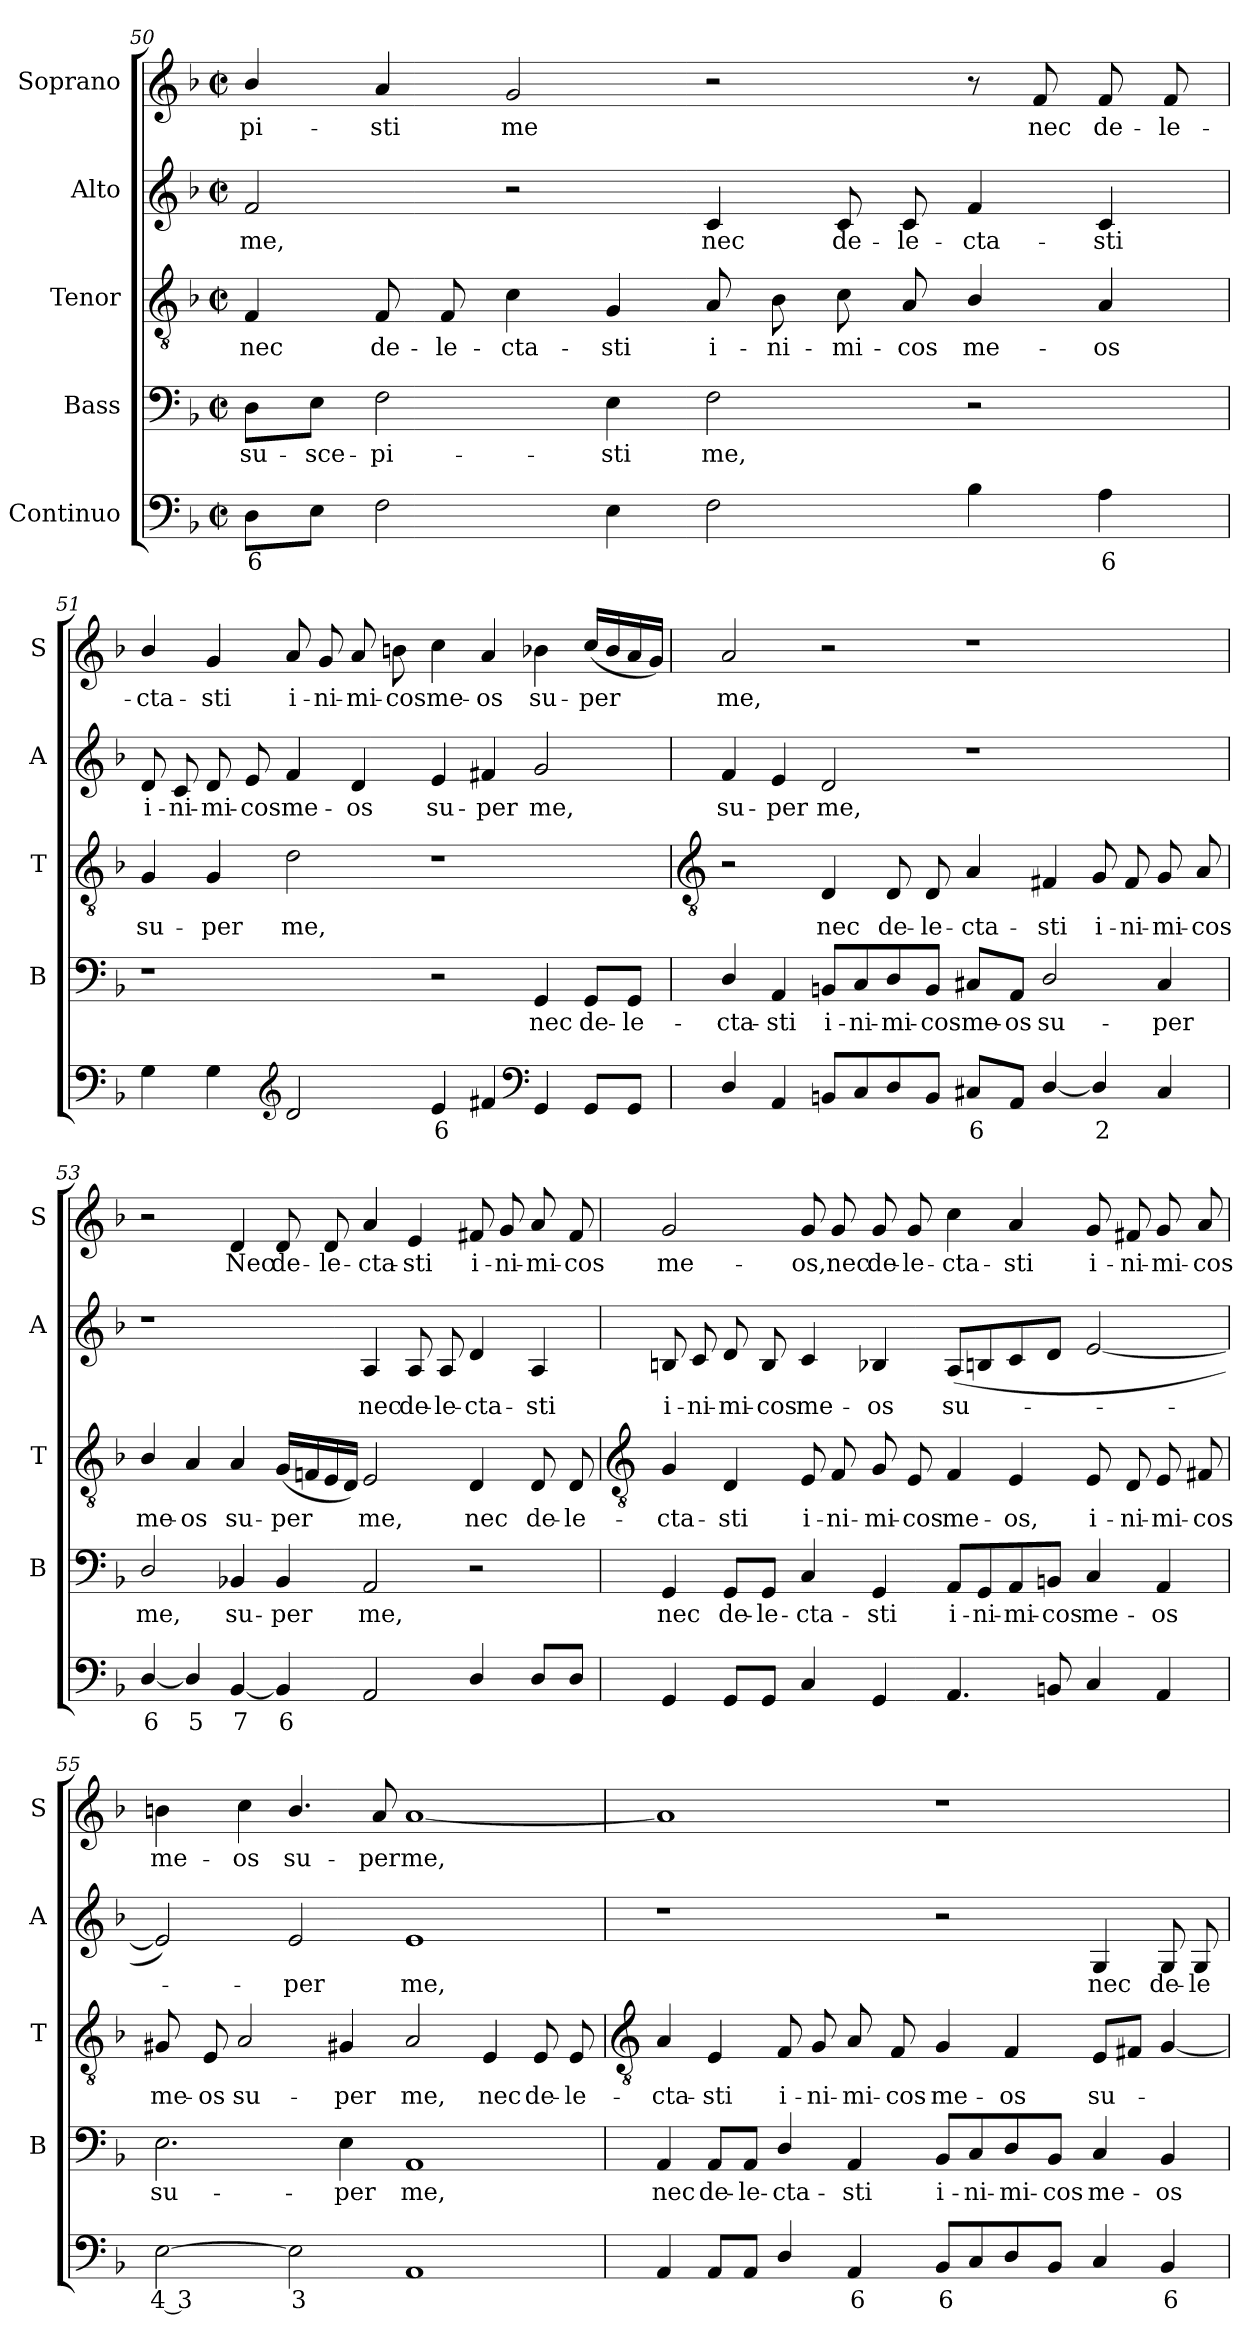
**kern	**text	**kern	**text	**kern	**text	**kern	**text	**kern	**text
*part5	*part5	*part4	*part4	*part3	*part3	*part2	*part2	*part1	*part1
*staff5	*staff5	*staff4	*staff4	*staff3	*staff3	*staff2	*staff2	*staff1	*staff1
*I"Continuo	*	*I"Bass	*	*I"Tenor	*	*I"Alto	*	*I"Soprano	*
*	*	*I'B	*	*I'T	*	*I'A	*	*I'S	*
!!LO:LB:g=z
*clefF4	*	*clefF4	*	*clefGv2	*	*clefG2	*	*clefG2	*
*k[b-]	*	*k[b-]	*	*k[b-]	*	*k[b-]	*	*k[b-]	*
*F:	*	*F:	*	*F:	*	*F:	*	*F:	*
*M4/2	*	*M4/2	*	*M4/2	*	*M4/2	*	*M4/2	*
*met(c|)	*	*met(c|)	*	*met(c|)	*	*met(c|)	*	*met(c|)	*
=50	=50	=50	=50	=50	=50	=50	=50	=50	=50
!	!LO:LY:b	!	!LO:LY:b	!	!LO:LY:b	!	!LO:LY:b	!	!LO:LY:b
8DL	6	8D\L	su-	4F	nec	2f	me,	4b-/	-pi-
!	!	!	!LO:LY:b	!	!	!	!	!	!
8EJ	.	8E\J	-sce-	.	.	.	.	.	.
!	!	!	!LO:LY:b	!	!LO:LY:b	!	!	!	!LO:LY:b
2F	.	2F	-pi-	8F	de-	.	.	4a	-sti
!	!	!	!	!	!LO:LY:b	!	!	!	!
.	.	.	.	8F	-le-	.	.	.	.
!	!	!	!	!	!LO:LY:b	!	!	!	!LO:LY:b
.	.	.	.	4c	-cta-	2r	.	2g	me
!	!	!	!LO:LY:b	!	!LO:LY:b	!	!	!	!
4E	.	4E	-sti	4G	-sti	.	.	.	.
!	!	!	!LO:LY:b	!	!LO:LY:b	!	!LO:LY:b	!	!
2F	.	2F	me,	8A	i-	4c	nec	2r	.
!	!	!	!	!	!LO:LY:b	!	!	!	!
.	.	.	.	8B-	-ni-	.	.	.	.
!	!	!	!	!	!LO:LY:b	!	!LO:LY:b	!	!
.	.	.	.	8c	-mi-	8c	de-	.	.
!	!	!	!	!	!LO:LY:b	!	!LO:LY:b	!	!
.	.	.	.	8A	-cos	8c	-le-	.	.
!	!	!	!	!	!LO:LY:b	!	!LO:LY:b	!	!
4B-	.	2r	.	4B-/	me-	4f	-cta-	8r	.
!	!	!	!	!	!	!	!	!	!LO:LY:b
.	.	.	.	.	.	.	.	8f	nec
!	!LO:LY:b	!	!	!	!LO:LY:b	!	!LO:LY:b	!	!LO:LY:b
4A	6	.	.	4A	-os	4c	-sti	8f	de-
!	!	!	!	!	!	!	!	!	!LO:LY:b
.	.	.	.	.	.	.	.	8f	-le-
=51	=51	=51	=51	=51	=51	=51	=51	=51	=51
!	!	!	!	!	!LO:LY:b	!	!LO:LY:b	!	!LO:LY:b
4G	.	1r	.	4G	su-	8d	i-	4b-/	-cta-
!	!	!	!	!	!	!	!LO:LY:b	!	!
.	.	.	.	.	.	8c	-ni-	.	.
!	!	!	!	!	!LO:LY:b	!	!LO:LY:b	!	!LO:LY:b
4G	.	.	.	4G	-per	8d	-mi-	4g	-sti
!	!	!	!	!	!	!	!LO:LY:b	!	!
.	.	.	.	.	.	8e	-cos	.	.
*clefG2	*	*	*	*	*	*	*	*	*
!	!	!	!	!	!LO:LY:b	!	!LO:LY:b	!	!LO:LY:b
2d	.	.	.	2d	me,	4f	me-	8a	i-
!	!	!	!	!	!	!	!	!	!LO:LY:b
.	.	.	.	.	.	.	.	8g	-ni-
!	!	!	!	!	!	!	!LO:LY:b	!	!LO:LY:b
.	.	.	.	.	.	4d	-os	8a	-mi-
!	!	!	!	!	!	!	!	!	!LO:LY:b
.	.	.	.	.	.	.	.	8bn	-cos
!	!LO:LY:b	!	!	!	!	!	!LO:LY:b	!	!LO:LY:b
4e	6	2r	.	1r	.	4e	su-	4cc	me-
!	!	!	!	!	!	!	!LO:LY:b	!	!LO:LY:b
4f#X	.	.	.	.	.	4f#X	-per	4a	-os
*clefF4	*	*	*	*	*	*	*	*	*
!	!	!	!LO:LY:b	!	!	!	!LO:LY:b	!	!LO:LY:b
4GG	.	4GG	nec	.	.	2g	me,	4b-X	su-
!	!	!	!LO:LY:b	!	!	!	!	!	!LO:LY:b
8GGL	.	8GG/L	de-	.	.	.	.	(<16ccLL	-per
.	.	.	.	.	.	.	.	16b-	.
!	!	!	!LO:LY:b	!	!	!	!	!	!
8GGJ	.	8GG/J	-le-	.	.	.	.	16a	.
.	.	.	.	.	.	.	.	16gJJ)	.
!!LO:LB:g=z
=52	=52	=52	=52	=52	=52	=52	=52	=52	=52
*	*	*	*	*clefGv2	*	*	*	*	*
!	!	!	!LO:LY:b	!	!	!	!LO:LY:b	!	!LO:LY:b
4D/	.	4D/	-cta-	2r	.	4f	su-	2a	me,
!	!	!	!LO:LY:b	!	!	!	!LO:LY:b	!	!
4AA	.	4AA	-sti	.	.	4e	-per	.	.
!	!	!	!LO:LY:b	!	!LO:LY:b	!	!LO:LY:b	!	!
8BBnL	.	8BBn/L	i-	4D	nec	2d	me,	2r	.
!	!	!	!LO:LY:b	!	!	!	!	!	!
8C	.	8C/	-ni-	.	.	.	.	.	.
!	!	!	!LO:LY:b	!	!LO:LY:b	!	!	!	!
8D	.	8D/	-mi-	8D	de-	.	.	.	.
!	!	!	!LO:LY:b	!	!LO:LY:b	!	!	!	!
8BBJ	.	8BB/J	-cos	8D	-le-	.	.	.	.
!	!LO:LY:b	!	!LO:LY:b	!	!LO:LY:b	!	!	!	!
8C#XL	6	8C#X/L	me-	4A	-cta-	1r	.	1r	.
!	!	!	!LO:LY:b	!	!	!	!	!	!
8AAJ	.	8AA/J	-os	.	.	.	.	.	.
!	!	!	!LO:LY:b	!	!LO:LY:b	!	!	!	!
[4D/	.	2D/	su-	4F#X	-sti	.	.	.	.
!	!LO:LY:b	!	!	!	!LO:LY:b	!	!	!	!
4D/]	2	.	.	8G	i-	.	.	.	.
!	!	!	!	!	!LO:LY:b	!	!	!	!
.	.	.	.	8F#	-ni-	.	.	.	.
!	!	!	!LO:LY:b	!	!LO:LY:b	!	!	!	!
4C#	.	4C#	-per	8G	-mi-	.	.	.	.
!	!	!	!	!	!LO:LY:b	!	!	!	!
.	.	.	.	8A	-cos	.	.	.	.
=53	=53	=53	=53	=53	=53	=53	=53	=53	=53
!	!LO:LY:b	!	!LO:LY:b	!	!LO:LY:b	!	!	!	!
[4D/	6	2D/	me,	4B-/	me-	1r	.	2r	.
!	!LO:LY:b	!	!	!	!LO:LY:b	!	!	!	!
4D/]	5	.	.	4A	-os	.	.	.	.
!	!LO:LY:b	!	!LO:LY:b	!	!LO:LY:b	!	!	!	!LO:LY:b
[4BB-	7	4BB-X	su-	4A	su-	.	.	4d	Nec
!	!LO:LY:b	!	!LO:LY:b	!	!LO:LY:b	!	!	!	!LO:LY:b
4BB-]	6	4BB-	-per	(<16GLL	-per	.	.	8d	de-
.	.	.	.	16Fn	.	.	.	.	.
!	!	!	!	!	!	!	!	!	!LO:LY:b
.	.	.	.	16E	.	.	.	8d	-le-
.	.	.	.	16DJJ)	.	.	.	.	.
!	!	!	!LO:LY:b	!	!LO:LY:b	!	!LO:LY:b	!	!LO:LY:b
2AA	.	2AA	me,	2E	me,	4A	nec	4a	-cta-
!	!	!	!	!	!	!	!LO:LY:b	!	!LO:LY:b
.	.	.	.	.	.	8A	de-	4e	-sti
!	!	!	!	!	!	!	!LO:LY:b	!	!
.	.	.	.	.	.	8A	-le-	.	.
!	!	!	!	!	!LO:LY:b	!	!LO:LY:b	!	!LO:LY:b
4D/	.	2r	.	4D	nec	4d	-cta-	8f#X	i-
!	!	!	!	!	!	!	!	!	!LO:LY:b
.	.	.	.	.	.	.	.	8g	-ni-
!	!	!	!	!	!LO:LY:b	!	!LO:LY:b	!	!LO:LY:b
8D/L	.	.	.	8D	de-	4A	-sti	8a	-mi-
!	!	!	!	!	!LO:LY:b	!	!	!	!LO:LY:b
8D/J	.	.	.	8D	-le-	.	.	8f#	-cos
!!LO:LB:g=z
=54	=54	=54	=54	=54	=54	=54	=54	=54	=54
*	*	*	*	*clefGv2	*	*	*	*	*
!	!	!	!LO:LY:b	!	!LO:LY:b	!	!LO:LY:b	!	!LO:LY:b
4GG	.	4GG	nec	4G	-cta-	8Bn	i-	2g	me-
!	!	!	!	!	!	!	!LO:LY:b	!	!
.	.	.	.	.	.	8c	-ni-	.	.
!	!	!	!LO:LY:b	!	!LO:LY:b	!	!LO:LY:b	!	!
8GGL	.	8GG/L	de-	4D	-sti	8d	-mi-	.	.
!	!	!	!LO:LY:b	!	!	!	!LO:LY:b	!	!
8GGJ	.	8GG/J	-le-	.	.	8B	-cos	.	.
!	!	!	!LO:LY:b	!	!LO:LY:b	!	!LO:LY:b	!	!LO:LY:b
4C	.	4C	-cta-	8E	i-	4c	me-	8g	-os,
!	!	!	!	!	!LO:LY:b	!	!	!	!LO:LY:b
.	.	.	.	8F	-ni-	.	.	8g	nec
!	!	!	!LO:LY:b	!	!LO:LY:b	!	!LO:LY:b	!	!LO:LY:b
4GG	.	4GG	-sti	8G	-mi-	4B-X	-os	8g	de-
!	!	!	!	!	!LO:LY:b	!	!	!	!LO:LY:b
.	.	.	.	8E	-cos	.	.	8g	-le-
!	!	!	!LO:LY:b	!	!LO:LY:b	!	!LO:LY:b	!	!LO:LY:b
4.AA	.	8AA/L	i-	4F	me-	(<8AL	su-	4cc	-cta-
!	!	!	!LO:LY:b	!	!	!	!	!	!
.	.	8GG/	-ni-	.	.	8Bn	.	.	.
!	!	!	!LO:LY:b	!	!LO:LY:b	!	!	!	!LO:LY:b
.	.	8AA/	-mi-	4E	-os,	8c	.	4a	-sti
!	!	!	!LO:LY:b	!	!	!	!	!	!
8BBn	.	8BBn/J	-cos	.	.	8dJ	.	.	.
!	!	!	!LO:LY:b	!	!LO:LY:b	!	!	!	!LO:LY:b
4C	.	4C	me-	8E	i-	[2e	.	8g	i-
!	!	!	!	!	!LO:LY:b	!	!	!	!LO:LY:b
.	.	.	.	8D	-ni-	.	.	8f#X	-ni-
!	!	!	!LO:LY:b	!	!LO:LY:b	!	!	!	!LO:LY:b
4AA	.	4AA	-os	8E	-mi-	.	.	8g	-mi-
!	!	!	!	!	!LO:LY:b	!	!	!	!LO:LY:b
.	.	.	.	8F#X	-cos	.	.	8a	-cos
=55	=55	=55	=55	=55	=55	=55	=55	=55	=55
!	!LO:LY:b	!	!LO:LY:b	!	!LO:LY:b	!	!	!	!LO:LY:b
[2E	4 3	2.E	su-	8G#X	me-	2e])	.	4bn	me-
!	!	!	!	!	!LO:LY:b	!	!	!	!
.	.	.	.	8E	-os	.	.	.	.
!	!	!	!	!	!LO:LY:b	!	!	!	!LO:LY:b
.	.	.	.	2A	su-	.	.	4cc	-os
!	!LO:LY:b	!	!	!	!	!	!LO:LY:b	!	!LO:LY:b
2E]	3	.	.	.	.	2e	per	4.b/	su-
!	!	!	!LO:LY:b	!	!LO:LY:b	!	!	!	!
.	.	4E	-per	4G#X	-per	.	.	.	.
!	!	!	!	!	!	!	!	!	!LO:LY:b
.	.	.	.	.	.	.	.	8a	-per
!	!	!	!LO:LY:b	!	!LO:LY:b	!	!LO:LY:b	!	!LO:LY:b
1AA	.	1AA	me,	2A	me,	1e	me,	[1a	me,
!	!	!	!	!	!LO:LY:b	!	!	!	!
.	.	.	.	4E	nec	.	.	.	.
!	!	!	!	!	!LO:LY:b	!	!	!	!
.	.	.	.	8E	de-	.	.	.	.
!	!	!	!	!	!LO:LY:b	!	!	!	!
.	.	.	.	8E	-le-	.	.	.	.
!!LO:LB:g=z
=56	=56	=56	=56	=56	=56	=56	=56	=56	=56
*	*	*	*	*clefGv2	*	*	*	*	*
!	!	!	!LO:LY:b	!	!LO:LY:b	!	!	!	!
4AA	.	4AA	nec	4A	-cta-	1r	.	1a]	.
!	!	!	!LO:LY:b	!	!LO:LY:b	!	!	!	!
8AAL	.	8AA/L	de-	4E	-sti	.	.	.	.
!	!	!	!LO:LY:b	!	!	!	!	!	!
8AAJ	.	8AA/J	-le-	.	.	.	.	.	.
!	!	!	!LO:LY:b	!	!LO:LY:b	!	!	!	!
4D/	.	4D/	-cta-	8F	i-	.	.	.	.
!	!	!	!	!	!LO:LY:b	!	!	!	!
.	.	.	.	8G	-ni-	.	.	.	.
!	!LO:LY:b	!	!LO:LY:b	!	!LO:LY:b	!	!	!	!
4AA	6	4AA	-sti	8A	-mi-	.	.	.	.
!	!	!	!	!	!LO:LY:b	!	!	!	!
.	.	.	.	8F	-cos	.	.	.	.
!	!LO:LY:b	!	!LO:LY:b	!	!LO:LY:b	!	!	!	!
8BB-L	6	8BB-/L	i-	4G	me-	2r	.	1r	.
!	!	!	!LO:LY:b	!	!	!	!	!	!
8C	.	8C/	-ni-	.	.	.	.	.	.
!	!	!	!LO:LY:b	!	!LO:LY:b	!	!	!	!
8D	.	8D/	-mi-	4F	-os	.	.	.	.
!	!	!	!LO:LY:b	!	!	!	!	!	!
8BB-J	.	8BB-/J	-cos	.	.	.	.	.	.
!	!	!	!LO:LY:b	!	!LO:LY:b	!	!LO:LY:b	!	!
4C	.	4C	me-	8EL	su-	4G	nec	.	.
.	.	.	.	8F#XJ	.	.	.	.	.
!	!LO:LY:b	!	!LO:LY:b	!	!	!	!LO:LY:b	!	!
4BB-	6	4BB-	-os	[4G	.	8G	de-	.	.
!	!	!	!	!	!	!	!LO:LY:b	!	!
.	.	.	.	.	.	8G	-le-	.	.
=	=	=	=	=	=	=	=	=	=
*-	*-	*-	*-	*-	*-	*-	*-	*-	*-
